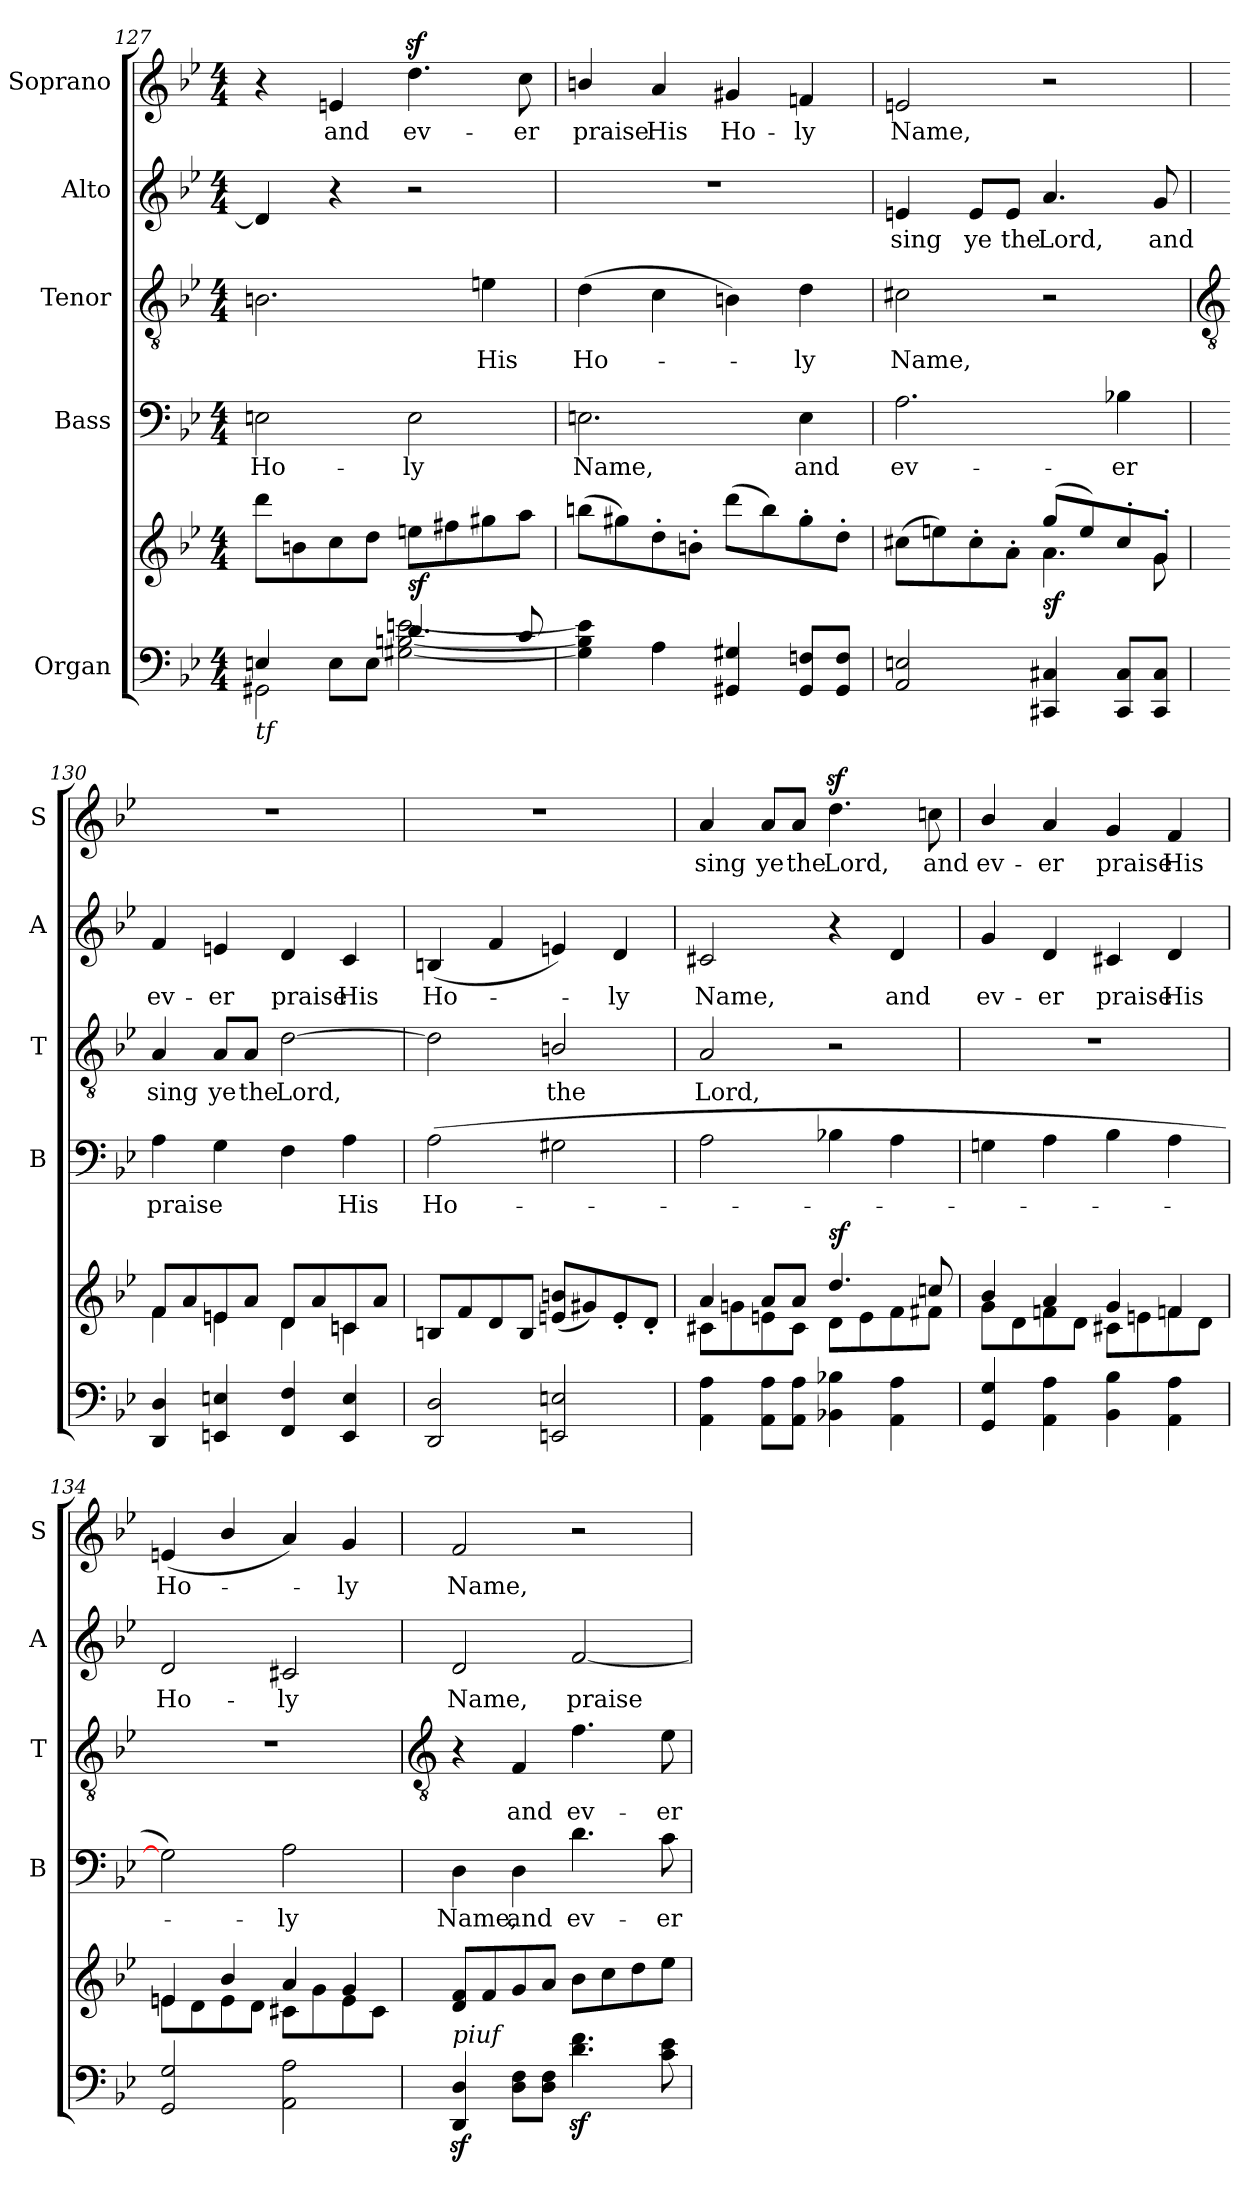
**kern	**kern	**dynam	**kern	**text	**kern	**text	**kern	**text	**kern	**text
*part5	*part5	*part5	*part4	*part4	*part3	*part3	*part2	*part2	*part1	*part1
*staff6	*staff5	*staff5/6	*staff4	*staff4	*staff3	*staff3	*staff2	*staff2	*staff1	*staff1
*I"Organ	*	*	*I"Bass	*	*I"Tenor	*	*I"Alto	*	*I"Soprano	*
*	*	*	*I'B	*	*I'T	*	*I'A	*	*I'S	*
*clefF4	*clefG2	*	*clefF4	*	*clefGv2	*	*clefG2	*	*clefG2	*
*k[b-e-]	*k[b-e-]	*	*k[b-e-]	*	*k[b-e-]	*	*k[b-e-]	*	*k[b-e-]	*
*B-:	*B-:	*	*B-:	*	*B-:	*	*B-:	*	*B-:	*
*M4/4	*M4/4	*	*M4/4	*	*M4/4	*	*M4/4	*	*M4/4	*
=127	=127	=127	=127	=127	=127	=127	=127	=127	=127	=127
*^	*^	*	*	*	*	*	*	*	*	*
!LO:TX:b:i:t=tf	!	!	!	!	!	!	!	!	!	!	!	!
!	!	!	!	!	!	!LO:LY:b	!	!	!	!	!	!
4En/	2GG#X\	8ddd\L	1ryy	.	2En	Ho-	2.Bn\	.	4d]	.	4r	.
.	.	8bn\	.	.	.	.	.	.	.	.	.	.
!	!	!	!	!	!	!	!	!	!	!	!	!LO:LY:b
8E\L	.	8cc\	.	.	.	.	.	.	4r	.	4en	and
8E\J	.	8dd\J	.	.	.	.	.	.	.	.	.	.
!	!	!	!	!LO:DY:b	!	!LO:LY:b	!	!	!	!	!	!LO:LY:b
4.d/	[2G#X\ [2Bn\ [2en\	8een\L	.	sf	2E	-ly	.	.	2r	.	4.ddz<	ev-
.	.	8ff#X\	.	.	.	.	.	.	.	.	.	.
!	!	!	!	!	!	!	!	!LO:LY:b	!	!	!	!
.	.	8gg#X\	.	.	.	.	4en	His	.	.	.	.
!	!	!	!	!	!	!	!	!	!	!	!	!LO:LY:b
8c/	.	8aa\J	.	.	.	.	.	.	.	.	8cc	-er
=128	=128	=128	=128	=128	=128	=128	=128	=128	=128	=128	=128	=128
!	!	!	!	!	!	!LO:LY:b	!	!LO:LY:b	!	!	!	!LO:LY:b
2ryy	4G#\] 4B\] 4e\]	(>8bbn\L	1ryy	.	2.En	Name,	(>4d	Ho-	1r	.	4bn/	praise
.	.	8gg#X\)	.	.	.	.	.	.	.	.	.	.
!	!	!	!	!	!	!	!	!	!	!	!	!LO:LY:b
.	4A\	8dd'\	.	.	.	.	4c	.	.	.	4a	His
.	.	8bn'\J	.	.	.	.	.	.	.	.	.	.
!	!	!	!	!	!	!	!	!	!	!	!	!LO:LY:b
4GG#X/ 4G#X/	2ryy	(>8ddd\L	.	.	.	.	4Bn)	.	.	.	4g#X	Ho-
.	.	8bb\)	.	.	.	.	.	.	.	.	.	.
!	!	!	!	!	!	!LO:LY:b	!	!LO:LY:b	!	!	!	!LO:LY:b
8GG#/ 8Fn/L	.	8gg#'\	.	.	4E	and	4d	ly	.	.	4fn	-ly
8GG#/ 8F/J	.	8dd'\J	.	.	.	.	.	.	.	.	.	.
=129	=129	=129	=129	=129	=129	=129	=129	=129	=129	=129	=129	=129
!	!	!	!	!	!	!LO:LY:b	!	!LO:LY:b	!	!LO:LY:b	!	!LO:LY:b
2AA/ 2En/	1ryy	(>8cc#X\L	2ryy	.	2.A	ev-	2c#X	Name,	4en	sing	2en	Name,
.	.	8een\)	.	.	.	.	.	.	.	.	.	.
!	!	!	!	!	!	!	!	!	!	!LO:LY:b	!	!
.	.	8cc#'\	.	.	.	.	.	.	8e/L	ye	.	.
!	!	!	!	!	!	!	!	!	!	!LO:LY:b	!	!
.	.	8a'\J	.	.	.	.	.	.	8e/J	the	.	.
!	!	!	!	!LO:DY:b	!	!	!	!	!	!LO:LY:b	!	!
4CC#X/ 4C#X/	.	(>8gg/L	4.a\	sf	.	.	2r	.	4.a	Lord,	2r	.
.	.	8ee/)	.	.	.	.	.	.	.	.	.	.
!	!	!	!	!	!	!LO:LY:b	!	!	!	!	!	!
8CC#/ 8C#/L	.	8cc#'/	.	.	4B-X	-er	.	.	.	.	.	.
!	!	!	!	!	!	!	!	!	!	!LO:LY:b	!	!
8CC#/ 8C#/J	.	8g'/J	8g\	.	.	.	.	.	8g	and	.	.
*v	*v	*	*	*	*	*	*	*	*	*	*	*
!!LO:LB:g=z
=130	=130	=130	=130	=130	=130	=130	=130	=130	=130	=130	=130
*	*	*	*	*	*	*clefGv2	*	*	*	*	*
!	!	!	!	!	!LO:LY:b	!	!LO:LY:b	!	!LO:LY:b	!	!
4DD 4D	8f/L	4f\	.	4A	praise	4A	sing	4f	ev-	1r	.
.	8a/	.	.	.	.	.	.	.	.	.	.
!	!	!	!	!	!	!	!LO:LY:b	!	!LO:LY:b	!	!
4EEn 4En	8en/	4en\	.	4G	.	8A/L	ye	4en	-er	.	.
!	!	!	!	!	!	!	!LO:LY:b	!	!	!	!
.	8a/J	.	.	.	.	8A/J	the	.	.	.	.
!	!	!	!	!	!	!	!LO:LY:b	!	!LO:LY:b	!	!
4FF 4F	8d/L	4d\	.	4F	.	[2d	Lord,	4d	praise	.	.
.	8a/	.	.	.	.	.	.	.	.	.	.
!	!	!	!	!	!LO:LY:b	!	!	!	!LO:LY:b	!	!
4EE 4E	8cn/	4cn\	.	4A	His	.	.	4c	His	.	.
.	8a/J	.	.	.	.	.	.	.	.	.	.
=131	=131	=131	=131	=131	=131	=131	=131	=131	=131	=131	=131
!	!	!	!	!	!LO:LY:b	!	!	!	!LO:LY:b	!	!
2DD 2D	8Bn/L	2ryy	.	(>2A	Ho-	2d]	.	(<4Bn	Ho-	1r	.
.	8f/	.	.	.	.	.	.	.	.	.	.
.	8d/	.	.	.	.	.	.	4f	.	.	.
.	8B/J	.	.	.	.	.	.	.	.	.	.
!	!	!	!	!	!	!	!LO:LY:b	!	!	!	!
2EEn 2En	(>8en/ 8bn/L	2ryy	.	2G#X	.	2Bn/	the	4en)	.	.	.
.	8g#X/)	.	.	.	.	.	.	.	.	.	.
!	!	!	!	!	!	!	!	!	!LO:LY:b	!	!
.	8e'/	.	.	.	.	.	.	4d	ly	.	.
.	8d'/J	.	.	.	.	.	.	.	.	.	.
=132	=132	=132	=132	=132	=132	=132	=132	=132	=132	=132	=132
!	!	!	!	!	!	!	!LO:LY:b	!	!LO:LY:b	!	!LO:LY:b
4AA 4A	4a/	8c#X\L	.	2A	.	2A	Lord,	2c#X	Name,	4a	sing
.	.	8gn\	.	.	.	.	.	.	.	.	.
!	!	!	!	!	!	!	!	!	!	!	!LO:LY:b
8AA 8AL	8a/L	8en\	.	.	.	.	.	.	.	8a/L	ye
!	!	!	!	!	!	!	!	!	!	!	!LO:LY:b
8AA 8AJ	8a/J	8c#\J	.	.	.	.	.	.	.	8a/J	the
!	!	!	!LO:DY:a	!	!	!	!	!	!	!	!LO:LY:b
4BB-X 4B-X	4.dd/	8d\L	sf	4B-X	.	2r	.	4r	.	4.ddz<	Lord,
.	.	8e\	.	.	.	.	.	.	.	.	.
!	!	!	!	!	!	!	!	!	!LO:LY:b	!	!
4AA 4A	.	8f\	.	4A	.	.	.	4d	and	.	.
!	!	!	!	!	!	!	!	!	!	!	!LO:LY:b
.	8ccn/	8f#X\J	.	.	.	.	.	.	.	8ccn	and
=133	=133	=133	=133	=133	=133	=133	=133	=133	=133	=133	=133
!	!	!	!	!	!	!	!	!	!LO:LY:b	!	!LO:LY:b
4GG 4G	4b-/	8g\L	.	4Gn	.	1r	.	4g	ev-	4b-/	ev-
.	.	8d\	.	.	.	.	.	.	.	.	.
!	!	!	!	!	!	!	!	!	!LO:LY:b	!	!LO:LY:b
4AA 4A	4a/	8fn\	.	4A	.	.	.	4d	-er	4a	-er
.	.	8d\J	.	.	.	.	.	.	.	.	.
!	!	!	!	!	!	!	!	!	!LO:LY:b	!	!LO:LY:b
4BB- 4B-	4g/	8c#X\L	.	4B-	.	.	.	4c#X	praise	4g	praise
.	.	8en\	.	.	.	.	.	.	.	.	.
!	!	!	!	!	!	!	!	!	!LO:LY:b	!	!LO:LY:b
4AA 4A	4fn/	8f\	.	4A	.	.	.	4d	His	4f	His
.	.	8d\J	.	.	.	.	.	.	.	.	.
=134	=134	=134	=134	=134	=134	=134	=134	=134	=134	=134	=134
!	!	!	!	!	!	!	!	!	!LO:LY:b	!	!LO:LY:b
2GG 2G	4en/	8en\L	.	2G])	.	1r	.	2d	Ho-	(<4en	Ho-
.	.	8d\	.	.	.	.	.	.	.	.	.
.	4b-/	8e\	.	.	.	.	.	.	.	4b-/	.
.	.	8d\J	.	.	.	.	.	.	.	.	.
!	!	!	!	!	!LO:LY:b	!	!	!	!LO:LY:b	!	!
2AA\ 2A\	4a/	8c#X\L	.	2A	ly	.	.	2c#X	-ly	4a)	.
.	.	8g\	.	.	.	.	.	.	.	.	.
!	!	!	!	!	!	!	!	!	!	!	!LO:LY:b
.	4g/	8e\	.	.	.	.	.	.	.	4g	ly
.	.	8c#\J	.	.	.	.	.	.	.	.	.
*	*v	*v	*	*	*	*	*	*	*	*	*
!!LO:LB:g=z
=135	=135	=135	=135	=135	=135	=135	=135	=135	=135	=135
*	*	*	*	*	*clefGv2	*	*	*	*	*
*	*^	*	*	*	*	*	*	*	*	*
!LO:TX:a:i:t=piuf	!	!	!	!	!	!	!	!	!	!	!
!	!	!	!	!	!LO:LY:b	!	!	!	!LO:LY:b	!	!LO:LY:b
*	*v	*v	*	*	*	*	*	*	*	*	*
4DDz< 4Dz<	8d 8fL	.	4D	Name,	4r	.	2d	Name,	2f	Name,
.	8f	.	.	.	.	.	.	.	.	.
!	!	!	!	!LO:LY:b	!	!LO:LY:b	!	!	!	!
8D\ 8F\L	8g	.	4D	and	4F	and	.	.	.	.
8D\ 8F\J	8aJ	.	.	.	.	.	.	.	.	.
!	!	!	!	!LO:LY:b	!	!LO:LY:b	!	!LO:LY:b	!	!
4.d\z> 4.f\z>	8b-\L	.	4.d	ev-	4.f	ev-	[2f	praise	2r	.
.	8cc\	.	.	.	.	.	.	.	.	.
.	8dd\	.	.	.	.	.	.	.	.	.
!	!	!	!	!LO:LY:b	!	!LO:LY:b	!	!	!	!
8c\ 8e-\	8ee-\J	.	8c	-er	8e-	-er	.	.	.	.
=	=	=	=	=	=	=	=	=	=	=
*-	*-	*-	*-	*-	*-	*-	*-	*-	*-	*-
